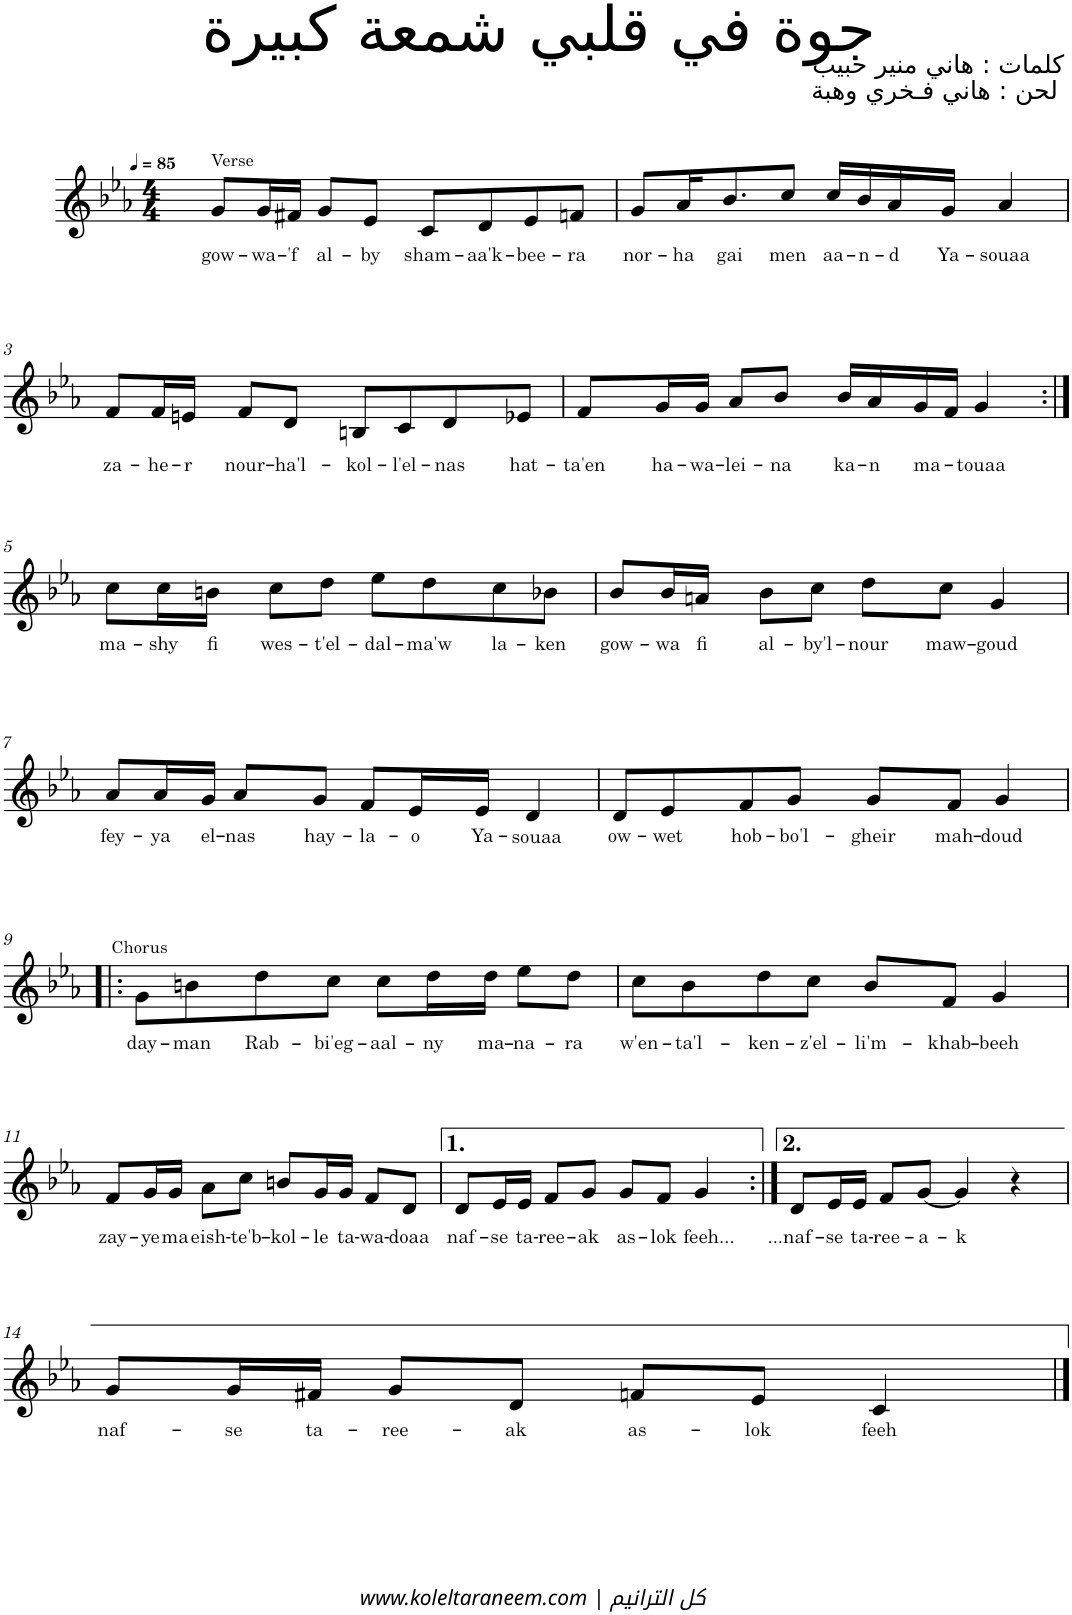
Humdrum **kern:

**kern	**text
*part1	*part1
*staff1	*staff1
*I"Accordion	*
*I'Acc	*
*clefG2	*
*k[b-e-a-]	*
*M4/4	*
*MM85	*
=1	=1
!LO:TX:a:t=Verse	!
!	!LO:LY:b
8g/L	gow-
!	!LO:LY:b
16g/L	-wa-
!	!LO:LY:b
16f#X/JJ	'f
!	!LO:LY:b
8g/L	-al-
!	!LO:LY:b
8e-/J	-by
!	!LO:LY:b
8c/L	sham-
!	!LO:LY:b
8d/	-aa'k-
!	!LO:LY:b
8e-/	-bee-
!	!LO:LY:b
8fn/J	-ra
=2	=2
!	!LO:LY:b
8g/L	nor-
!	!LO:LY:b
16a-/K	-ha
!	!LO:LY:b
8.b-/	gai
!	!LO:LY:b
8cc/J	men
!	!LO:LY:b
16cc/LL	aa-
!	!LO:LY:b
16b-/	-n-
!	!LO:LY:b
16a-/	-d
!	!LO:LY:b
16g/JJ	Ya-
!	!LO:LY:b
4a-/	-souaa
!!LO:LB:g=z
=3	=3
!	!LO:LY:b
8f/L	za-
!	!LO:LY:b
16f/L	-he-
!	!LO:LY:b
16en/JJ	-r
!	!LO:LY:b
8f/L	nour-
!	!LO:LY:b
8d/J	-ha'l-
!	!LO:LY:b
8Bn/L	-kol-
!	!LO:LY:b
8c/	-l'el-
!	!LO:LY:b
8d/	-nas
!	!LO:LY:b
8e-X/J	hat-
=4	=4
!	!LO:LY:b
8f/L	-ta'en
!	!LO:LY:b
16g/L	ha-
!	!LO:LY:b
16g/JJ	-wa-
!	!LO:LY:b
8a-/L	-lei-
!	!LO:LY:b
8b-/J	-na
!	!LO:LY:b
16b-/LL	ka-
!	!LO:LY:b
16a-/	-n
!	!LO:LY:b
16g/	ma-
16f/JJ	.
!	!LO:LY:b
4g/	-touaa
!!LO:LB:g=z
=5:|!	=5:|!
!	!LO:LY:b
8cc\L	ma-
!	!LO:LY:b
16cc\L	-shy
!	!LO:LY:b
16bn\JJ	fi
!	!LO:LY:b
8cc\L	wes-
!	!LO:LY:b
8dd\J	-t'el-
!	!LO:LY:b
8ee-\L	-dal-
!	!LO:LY:b
8dd\	-ma'w
!	!LO:LY:b
8cc\	la-
!	!LO:LY:b
8b-X\J	-ken
=6	=6
!	!LO:LY:b
8b-/L	gow-
!	!LO:LY:b
16b-/L	-wa
!	!LO:LY:b
16an/JJ	fi
!	!LO:LY:b
8b-\L	al-
!	!LO:LY:b
8cc\J	-by'l-
!	!LO:LY:b
8dd\L	-nour
!	!LO:LY:b
8cc\J	maw-
!	!LO:LY:b
4g/	-goud
!!LO:LB:g=z
=7	=7
!	!LO:LY:b
8a-/L	fey-
!	!LO:LY:b
16a-/L	-ya
!	!LO:LY:b
16g/JJ	el-
!	!LO:LY:b
8a-/L	nas
!	!LO:LY:b
8g/J	hay-
!	!LO:LY:b
8f/L	-la-
!	!LO:LY:b
16e-/L	-o
!	!LO:LY:b
16e-/JJ	Ya-
!	!LO:LY:b
4d/	-souaa
=8	=8
!	!LO:LY:b
8d/L	ow-
!	!LO:LY:b
8e-/	-wet
!	!LO:LY:b
8f/	hob-
!	!LO:LY:b
8g/J	-bo'l-
!	!LO:LY:b
8g/L	-gheir
!	!LO:LY:b
8f/J	mah-
!	!LO:LY:b
4g/	-doud
!!LO:LB:g=z
=9!|:	=9!|:
!LO:TX:a:t=Chorus	!
!	!LO:LY:b
8g\L	day-
!	!LO:LY:b
8bn\	-man
!	!LO:LY:b
8dd\	Rab-
!	!LO:LY:b
8cc\J	-bi'eg-
!	!LO:LY:b
8cc\L	-aal-
!	!LO:LY:b
16dd\L	-ny
!	!LO:LY:b
16dd\JJ	ma-
!	!LO:LY:b
8ee-\L	-na-
!	!LO:LY:b
8dd\J	-ra
=10	=10
!	!LO:LY:b
8cc\L	w'en-
!	!LO:LY:b
8b-\	-ta'l-
!	!LO:LY:b
8dd\	-ken-
!	!LO:LY:b
8cc\J	-z'el-
!	!LO:LY:b
8b-/L	-li'm-
!	!LO:LY:b
8f/J	-khab-
!	!LO:LY:b
4g/	-beeh
!!LO:LB:g=z
=11	=11
!	!LO:LY:b
8f/L	zay-
!	!LO:LY:b
16g/L	-ye
!	!LO:LY:b
16g/JJ	ma
!	!LO:LY:b
8a-\L	eish-
!	!LO:LY:b
8cc\J	-te'b-
!	!LO:LY:b
8bn/L	-kol-
!	!LO:LY:b
16g/L	-le
!	!LO:LY:b
16g/JJ	ta-
!	!LO:LY:b
8f/L	-wa-
!	!LO:LY:b
8d/J	-doaa
=12	=12
!	!LO:LY:b
8d/L	naf-
!	!LO:LY:b
16e-/L	-se
!	!LO:LY:b
16e-/JJ	ta-
!	!LO:LY:b
8f/L	-ree-
!	!LO:LY:b
8g/J	-ak
!	!LO:LY:b
8g/L	as-
!	!LO:LY:b
8f/J	-lok
!	!LO:LY:b
4g/	feeh...
=13:|!	=13:|!
!	!LO:LY:b
8d/L	...naf-
!	!LO:LY:b
16e-/L	-se
!	!LO:LY:b
16e-/JJ	ta-
!	!LO:LY:b
8f/L	-ree-
!	!LO:LY:b
[8g/J	-a-
!	!LO:LY:b
4g/]	-k
4r	.
!!LO:LB:g=z
=14	=14
!	!LO:LY:b
8g/L	naf-
!	!LO:LY:b
16g/L	-se
!	!LO:LY:b
16f#X/JJ	ta-
!	!LO:LY:b
8g/L	-ree-
!	!LO:LY:b
8d/J	-ak
!	!LO:LY:b
8fn/L	as-
!	!LO:LY:b
8e-/J	-lok
!	!LO:LY:b
4c/	feeh
==	==
*-	*-
